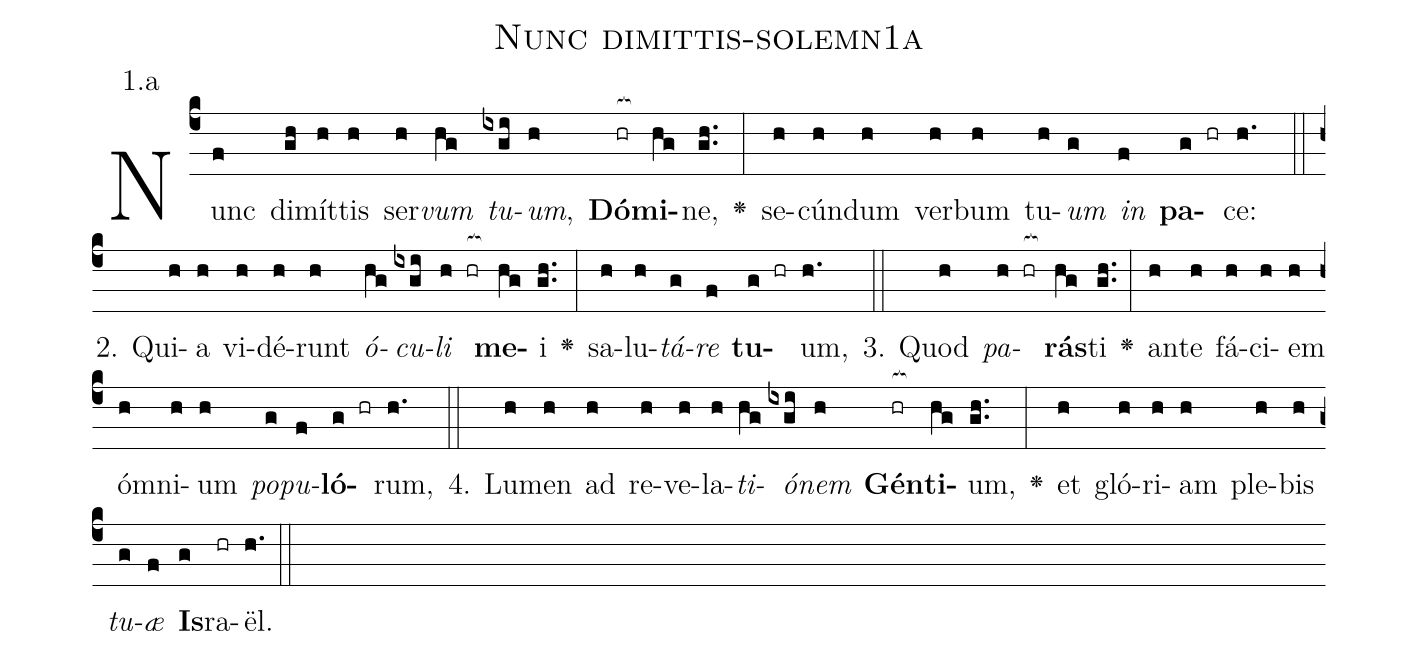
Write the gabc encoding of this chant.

name: Nunc dimittis-solemn1a;
annotation: 1.a;
%%
(c4)Nunc(f) di(gh)mít(h)tis(h) ser(h)<i>vum</i>(hg) <i>tu</i>(ixgi)<i>um</i>,(h) <b>Dó</b>(hr[ocb:1{])<b>mi</b>(hg[ocb:0}])ne,(gh..) <v>\greheightstar</v>(:) se(h)cún(h)dum(h) ver(h)bum(h) tu(h)<i>um</i>(g) <i>in</i>(f) <b>pa</b>(g hr)ce:(h.) (::)
2. Qui(h)a(h) vi(h)dé(h)runt(h) <i>ó</i>(hg)<i>cu</i>(ixgi)<i>li</i>(h hr[ocb:1{]) <b>me</b>(hg[ocb:0}])i(gh..) <v>\greheightstar</v>(:) sa(h)lu(h)<i>tá</i>(g)<i>re</i>(f) <b>tu</b>(g hr)um,(h.) (::)
3. Quod(h) <i>pa</i>(h hr[ocb:1{])<b>rás</b>(hg[ocb:0}])ti(gh..) <v>\greheightstar</v>(:) an(h)te(h) fá(h)ci(h)em(h) óm(h)ni(h)um(h) <i>po</i>(g)<i>pu</i>(f)<b>ló</b>(g hr)rum,(h.) (::)
4. Lu(h)men(h) ad(h) re(h)ve(h)la(h)<i>ti</i>(hg)<i>ó</i>(ixgi)<i>nem</i>(h) <b>Gén</b>(hr[ocb:1{])<b>ti</b>(hg[ocb:0}])um,(gh..) <v>\greheightstar</v>(:) et(h) gló(h)ri(h)am(h) ple(h)bis(h) <i>tu</i>(g)<i>æ</i>(f) <b>Is</b>(g)ra(hr)ël.(h.) (::)
